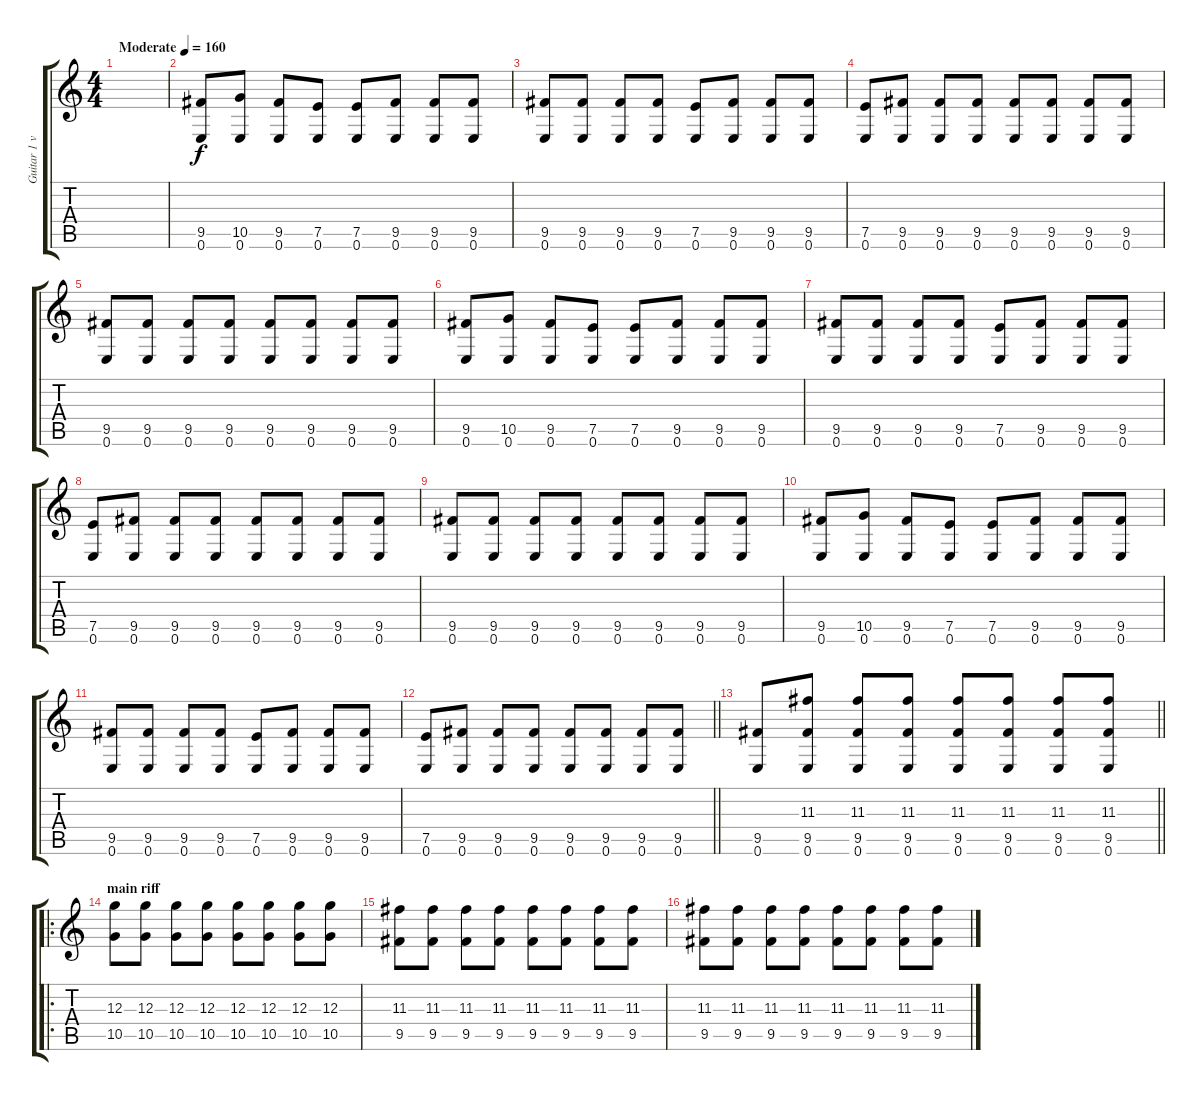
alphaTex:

\track ("Guitar 1 var" "Guitar 1 v") {mute instrument electricguitarclean}
\staff {score tabs}
\tuning (E4 B3 G3 D3 A2 E2) {hide}
\ts (4 4)
\tempo (160 "Moderate")
\clef g2
\ks c
|
(9.5 0.6).8 (10.5 0.6).8 (9.5 0.6).8 (7.5 0.6).8 (7.5 0.6).8 (9.5 0.6).8 (9.5 0.6).8 (9.5 0.6).8 |
(9.5 0.6).8 (9.5 0.6).8 (9.5 0.6).8 (9.5 0.6).8 (7.5 0.6).8 (9.5 0.6).8 (9.5 0.6).8 (9.5 0.6).8 |
(7.5 0.6).8 (9.5 0.6).8 (9.5 0.6).8 (9.5 0.6).8 (9.5 0.6).8 (9.5 0.6).8 (9.5 0.6).8 (9.5 0.6).8 |
(9.5 0.6).8 (9.5 0.6).8 (9.5 0.6).8 (9.5 0.6).8 (9.5 0.6).8 (9.5 0.6).8 (9.5 0.6).8 (9.5 0.6).8 |
(9.5 0.6).8 (10.5 0.6).8 (9.5 0.6).8 (7.5 0.6).8 (7.5 0.6).8 (9.5 0.6).8 (9.5 0.6).8 (9.5 0.6).8 |
(9.5 0.6).8 (9.5 0.6).8 (9.5 0.6).8 (9.5 0.6).8 (7.5 0.6).8 (9.5 0.6).8 (9.5 0.6).8 (9.5 0.6).8 |
(7.5 0.6).8 (9.5 0.6).8 (9.5 0.6).8 (9.5 0.6).8 (9.5 0.6).8 (9.5 0.6).8 (9.5 0.6).8 (9.5 0.6).8 |
(9.5 0.6).8 (9.5 0.6).8 (9.5 0.6).8 (9.5 0.6).8 (9.5 0.6).8 (9.5 0.6).8 (9.5 0.6).8 (9.5 0.6).8 |
(9.5 0.6).8 (10.5 0.6).8 (9.5 0.6).8 (7.5 0.6).8 (7.5 0.6).8 (9.5 0.6).8 (9.5 0.6).8 (9.5 0.6).8 |
(9.5 0.6).8 (9.5 0.6).8 (9.5 0.6).8 (9.5 0.6).8 (7.5 0.6).8 (9.5 0.6).8 (9.5 0.6).8 (9.5 0.6).8 |
\barLineRight lightlight
(7.5 0.6).8 (9.5 0.6).8 (9.5 0.6).8 (9.5 0.6).8 (9.5 0.6).8 (9.5 0.6).8 (9.5 0.6).8 (9.5 0.6).8 |
\barLineRight lightlight
(9.5 0.6).8 (11.3 9.5 0.6).8 (11.3 9.5 0.6).8 (11.3 9.5 0.6).8 (11.3 9.5 0.6).8 (11.3 9.5 0.6).8 (11.3 9.5 0.6).8 (11.3 9.5 0.6).8 |
\ro
\section ("" "main riff")
(12.3 10.5).8 (12.3 10.5).8 (12.3 10.5).8 (12.3 10.5).8 (12.3 10.5).8 (12.3 10.5).8 (12.3 10.5).8 (12.3 10.5).8 |
(11.3 9.5).8 (11.3 9.5).8 (11.3 9.5).8 (11.3 9.5).8 (11.3 9.5).8 (11.3 9.5).8 (11.3 9.5).8 (11.3 9.5).8 |
(11.3 9.5).8 (11.3 9.5).8 (11.3 9.5).8 (11.3 9.5).8 (11.3 9.5).8 (11.3 9.5).8 (11.3 9.5).8 (11.3 9.5).8
